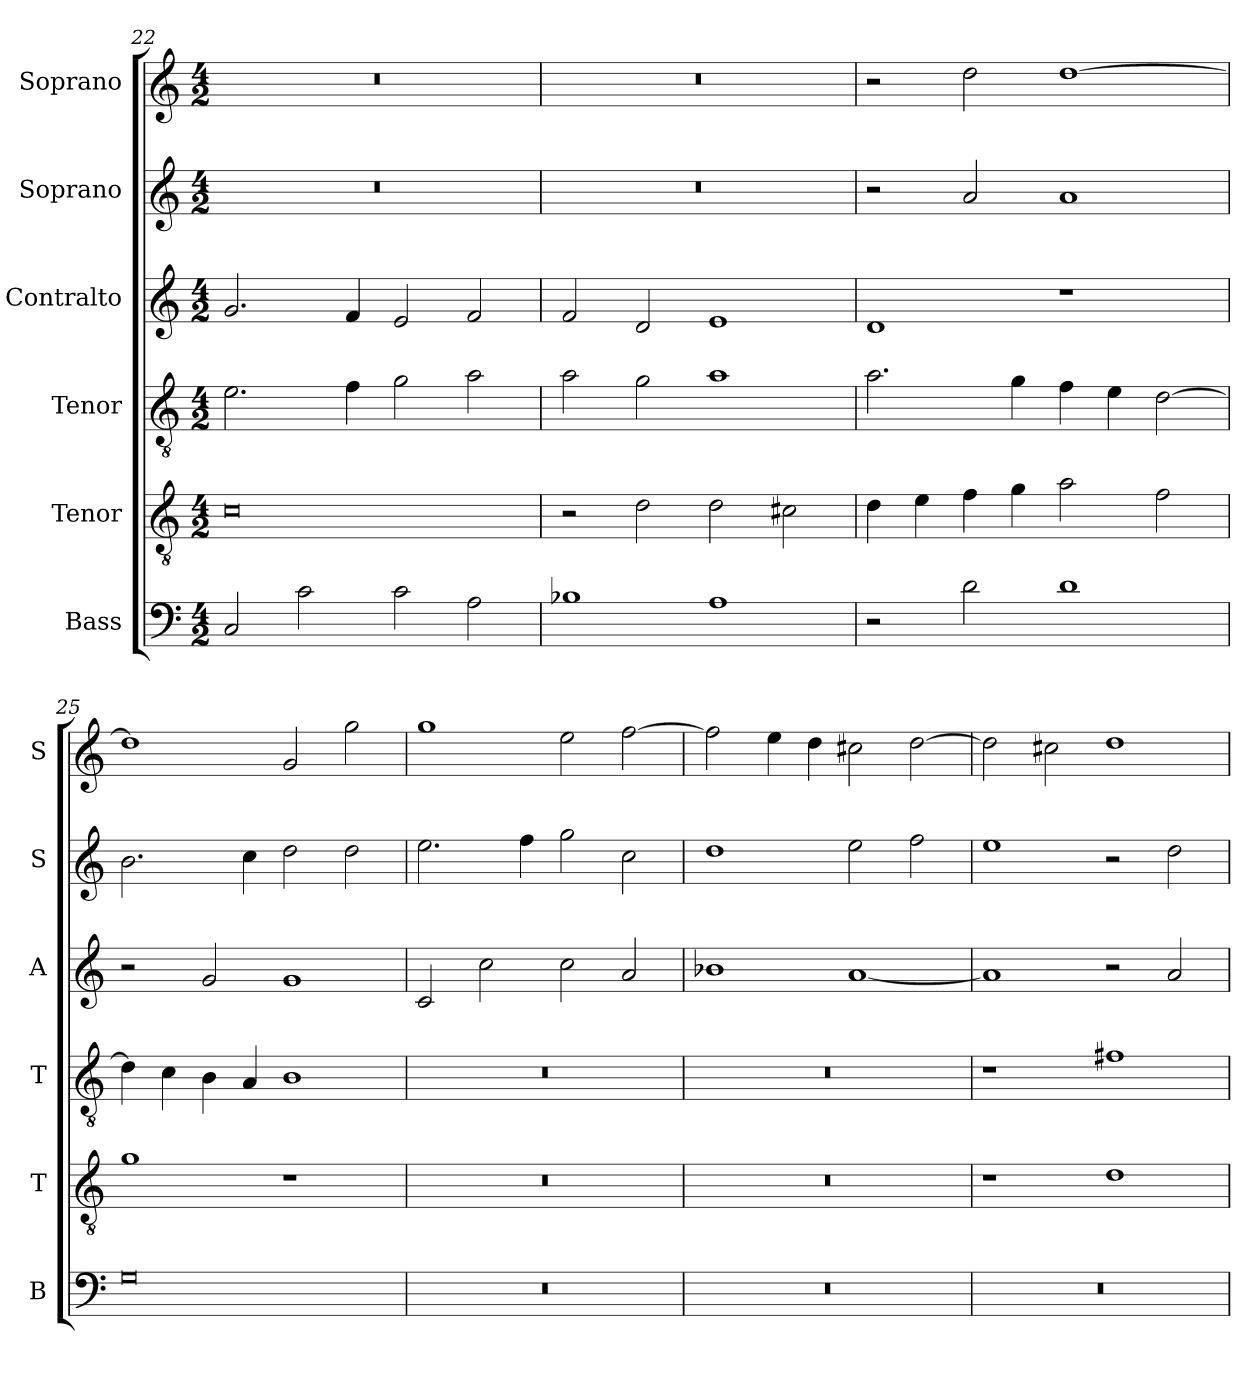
**kern	**kern	**kern	**kern	**kern	**kern
*part6	*part5	*part4	*part3	*part2	*part1
*staff6	*staff5	*staff4	*staff3	*staff2	*staff1
*I"Bass	*I"Tenor	*I"Tenor	*I"Contralto	*I"Soprano	*I"Soprano
*I'B	*I'T	*I'T	*I'A	*I'S	*I'S
*clefF4	*clefGv2	*clefGv2	*clefG2	*clefG2	*clefG2
*k[]	*k[]	*k[]	*k[]	*k[]	*k[]
*G:mix	*G:mix	*G:mix	*G:mix	*G:mix	*G:mix
*M4/2	*M4/2	*M4/2	*M4/2	*M4/2	*M4/2
=22	=22	=22	=22	=22	=22
2C	0c	2.e	2.g	0r	0r
2c	.	.	.	.	.
.	.	4f	4f	.	.
2c	.	2g	2e	.	.
2A	.	2a	2f	.	.
=23	=23	=23	=23	=23	=23
1B-X	2r	2a	2f	0r	0r
.	2d	2g	2d	.	.
1A	2d	1a	1e	.	.
.	2c#X	.	.	.	.
=24	=24	=24	=24	=24	=24
2r	4d	2.a	1d	2r	2r
.	4e	.	.	.	.
2d	4f	.	.	2a	2dd
.	4g	4g	.	.	.
1d	2a	4f	1r	1a	[1dd
.	.	4e	.	.	.
.	2f	[2d	.	.	.
=25	=25	=25	=25	=25	=25
0G	1g	4d]	2r	2.b	1dd]
.	.	4c	.	.	.
.	.	4B	2g	.	.
.	.	4A	.	4cc	.
.	1r	1B	1g	2dd	2g
.	.	.	.	2dd	2gg
=26	=26	=26	=26	=26	=26
0r	0r	0r	2c	2.ee	1gg
.	.	.	2cc	.	.
.	.	.	.	4ff	.
.	.	.	2cc	2gg	2ee
.	.	.	2a	2cc	[2ff
=27	=27	=27	=27	=27	=27
0r	0r	0r	1b-X	1dd	2ff]
.	.	.	.	.	4ee
.	.	.	.	.	4dd
.	.	.	[1a	2ee	2cc#X
.	.	.	.	2ff	[2dd
=28	=28	=28	=28	=28	=28
0r	1r	1r	1a]	1ee	2dd]
.	.	.	.	.	2cc#X
.	1d	1f#X	2r	2r	1dd
.	.	.	2a	2dd	.
=	=	=	=	=	=
*-	*-	*-	*-	*-	*-
